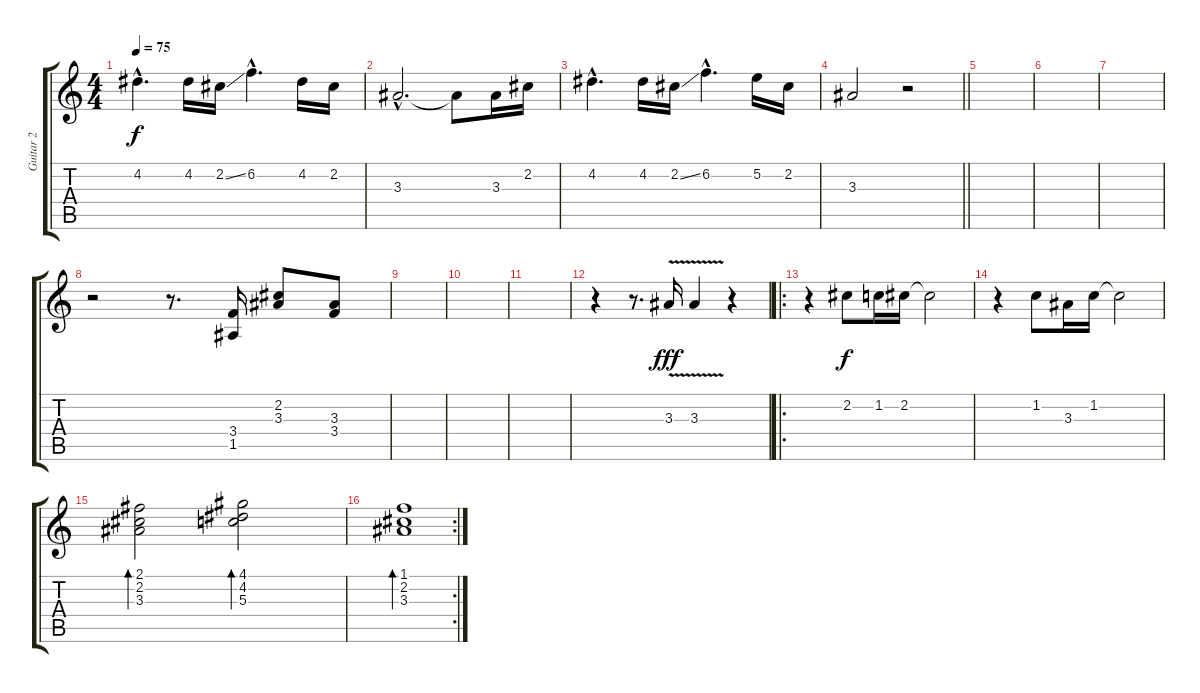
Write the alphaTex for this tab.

\track ("Guitar 2" "Guitar 2") {instrument overdrivenguitar}
\staff {score tabs}
\tuning (E4 B3 G3 D3 A2 E2) {hide}
\ts (4 4)
\tempo 75
\clef g2
\ks c
4.2{hac}.4{d dy f} 4.2.16 2.2{ss}.16 6.2{hac}.4{d} 4.2.16 2.2.16 |
3.3{hac}.2{d} 3.3{t}.8 3.3.16 2.2.16 |
4.2{hac}.4{d} 4.2.16 2.2{ss}.16 6.2{hac}.4{d} 5.2.16 2.2.16 |
\barLineRight lightlight
3.3.2 r.2 |
|
|
|
r.2{instrument electricguitarclean} r.8{d} (3.4 1.5).16 (2.2 3.3).8 (3.3 3.4).8 |
|
|
|
r.4 r.8{d} 3.3{v}.16{dy fff} 3.3{v}.4 r.4 |
\ro
r.4{instrument overdrivenguitar} 2.2.8{dy f} 1.2.16 2.2.16 2.2{t}.2 |
r.4 1.2.8 3.3.16 1.2.16 1.2{t}.2 |
(2.1 2.2 3.3).2{bd 120} (4.1 4.2 5.3).2{bd 120} |
\rc 2
(1.1 2.2 3.3).1{bd 120}
